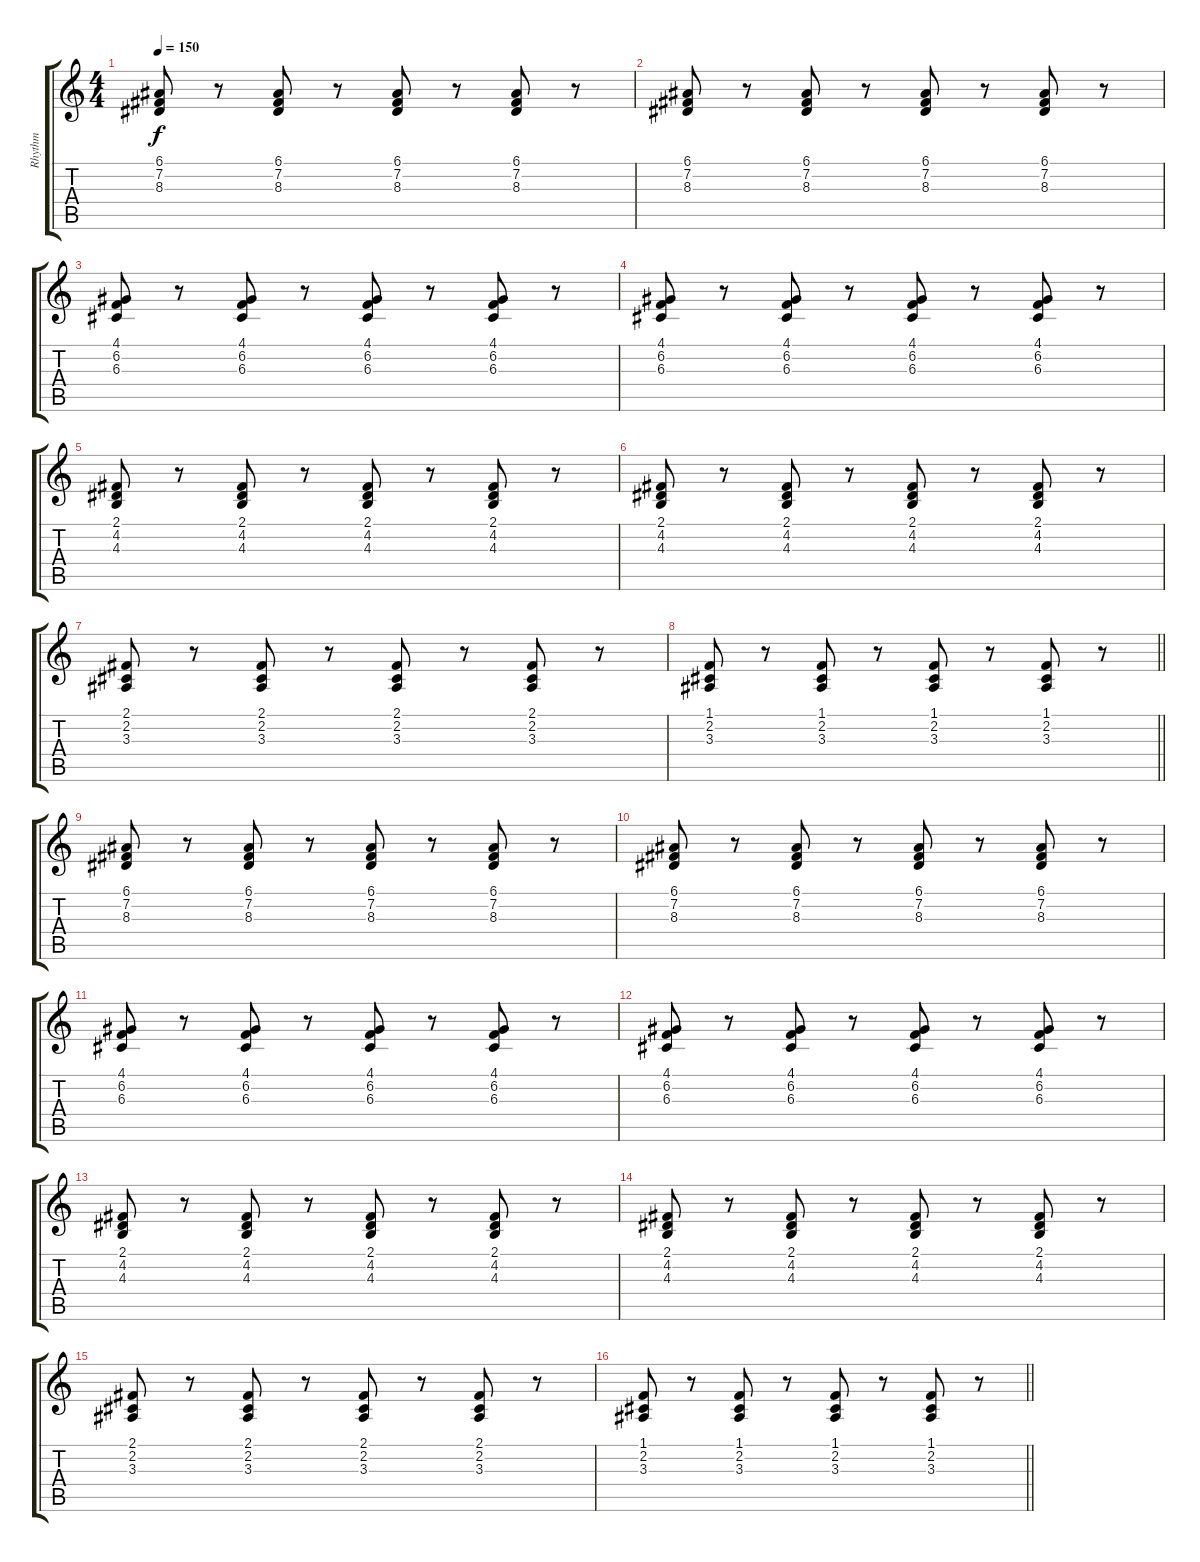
\track ("Rhythm" "Rhythm") {instrument viola}
\staff {score tabs}
\tuning (E4 B3 G3 D3 A2 E2) {hide}
\ts (4 4)
\tempo 150
\clef g2
\ks c
(6.1 7.2 8.3).8{dy f volume 12} r.8 (6.1 7.2 8.3).8 r.8 (6.1 7.2 8.3).8 r.8 (6.1 7.2 8.3).8 r.8 |
(6.1 7.2 8.3).8 r.8 (6.1 7.2 8.3).8 r.8 (6.1 7.2 8.3).8 r.8 (6.1 7.2 8.3).8 r.8 |
(4.1 6.2 6.3).8 r.8 (4.1 6.2 6.3).8 r.8 (4.1 6.2 6.3).8 r.8 (4.1 6.2 6.3).8 r.8 |
(4.1 6.2 6.3).8 r.8 (4.1 6.2 6.3).8 r.8 (4.1 6.2 6.3).8 r.8 (4.1 6.2 6.3).8 r.8 |
(2.1 4.2 4.3).8 r.8 (2.1 4.2 4.3).8 r.8 (2.1 4.2 4.3).8 r.8 (2.1 4.2 4.3).8 r.8 |
(2.1 4.2 4.3).8 r.8 (2.1 4.2 4.3).8 r.8 (2.1 4.2 4.3).8 r.8 (2.1 4.2 4.3).8 r.8 |
(2.1 2.2 3.3).8 r.8 (2.1 2.2 3.3).8 r.8 (2.1 2.2 3.3).8 r.8 (2.1 2.2 3.3).8 r.8 |
\barLineRight lightlight
(1.1 2.2 3.3).8 r.8 (1.1 2.2 3.3).8 r.8 (1.1 2.2 3.3).8 r.8 (1.1 2.2 3.3).8 r.8 |
(6.1 7.2 8.3).8{volume 12} r.8 (6.1 7.2 8.3).8 r.8 (6.1 7.2 8.3).8 r.8 (6.1 7.2 8.3).8 r.8 |
(6.1 7.2 8.3).8 r.8 (6.1 7.2 8.3).8 r.8 (6.1 7.2 8.3).8 r.8 (6.1 7.2 8.3).8 r.8 |
(4.1 6.2 6.3).8 r.8 (4.1 6.2 6.3).8 r.8 (4.1 6.2 6.3).8 r.8 (4.1 6.2 6.3).8 r.8 |
(4.1 6.2 6.3).8 r.8 (4.1 6.2 6.3).8 r.8 (4.1 6.2 6.3).8 r.8 (4.1 6.2 6.3).8 r.8 |
(2.1 4.2 4.3).8 r.8 (2.1 4.2 4.3).8 r.8 (2.1 4.2 4.3).8 r.8 (2.1 4.2 4.3).8 r.8 |
(2.1 4.2 4.3).8 r.8 (2.1 4.2 4.3).8 r.8 (2.1 4.2 4.3).8 r.8 (2.1 4.2 4.3).8 r.8 |
(2.1 2.2 3.3).8 r.8 (2.1 2.2 3.3).8 r.8 (2.1 2.2 3.3).8 r.8 (2.1 2.2 3.3).8 r.8 |
\barLineRight lightlight
(1.1 2.2 3.3).8 r.8 (1.1 2.2 3.3).8 r.8 (1.1 2.2 3.3).8 r.8 (1.1 2.2 3.3).8 r.8
